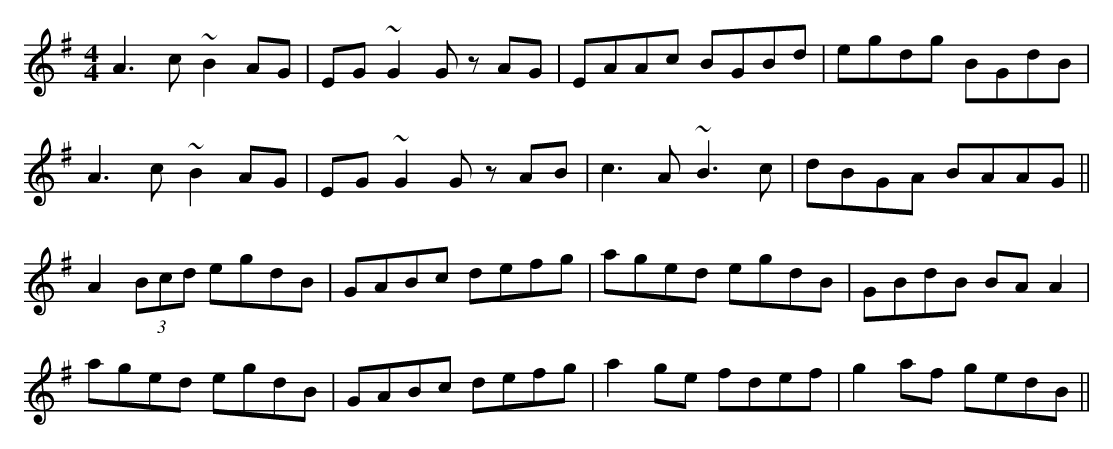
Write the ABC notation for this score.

X:1
M:4/4
K:Ador
A3c ~B2AG|EG~G2 Gz AG|EAAc BGBd|egdg BGdB|
A3c ~B2AG|EG~G2 Gz AB|c3A ~B3c|dBGA BAAG||
A2(3Bcd egdB|GABc defg|aged egdB|GBdB BAA2|
aged egdB|GABc defg|a2ge fdef|g2af gedB||
